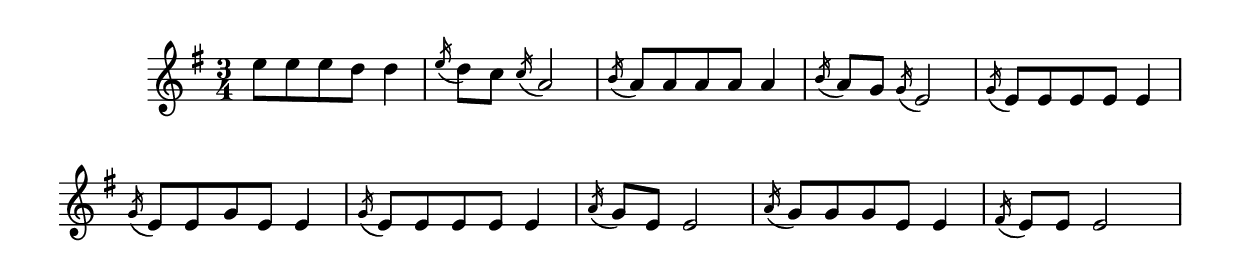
\version "2.8.6" 
\include "english.ly"

melody = \relative e''
 { 
  \clef treble
  \key g \major
  \time 3/4
% \set Staff.midiInstrument = "recorder" 
% \set Staff.midiInstrument = "taiko drum" 

   e8 e e d d4 | \acciaccatura e16 d8 c \acciaccatura c16 a2 |
  \acciaccatura b16 a8 a a a a4 |
  \acciaccatura b16 a8 g \acciaccatura g16 e2 |
  \acciaccatura g16 e8 e e e e4 | \acciaccatura g16 e8 e g e e4 |
  \acciaccatura g16 e8 e e e e4 | \acciaccatura a16 g8 e e2 |
  \acciaccatura a16 g8 g g e e4 | \acciaccatura fs16 e8 e e2 ||
} 

\score { 
\new Staff \melody 
\layout {
  \context {
    \Score
    \remove Bar_number_engraver
} } 
\midi { \tempo 4=45} 
}
